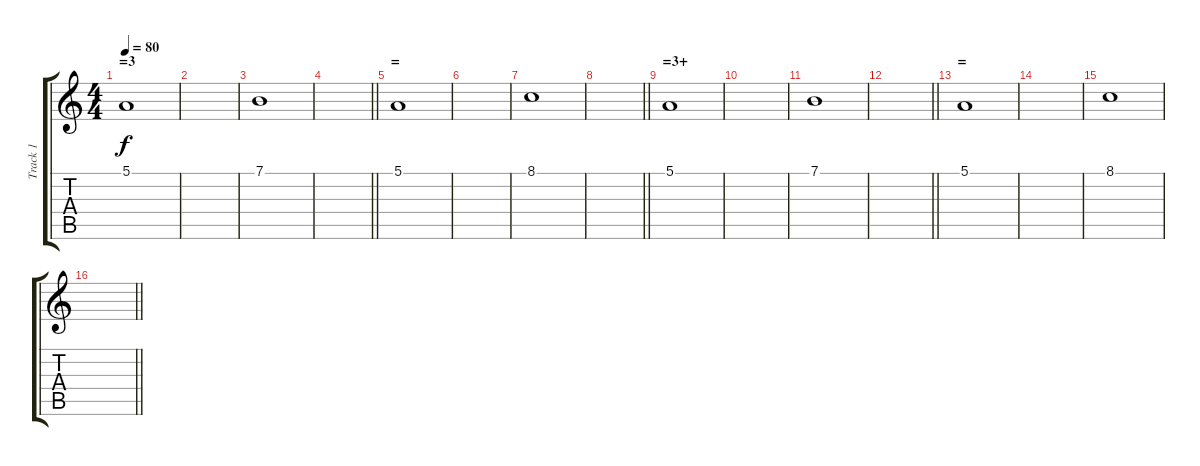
\track ("Track 1" "Track 1") {instrument pad1newage}
\staff {score tabs}
\tuning (E4 B3 G3 D3 A2 E2) {hide}
\ts (4 4)
\section ("" "=3")
\tempo 80
\clef g2
\ks c
5.1.1{dy f} |
|
7.1.1 |
\barLineRight lightlight
|
\section ("" "=")
5.1.1 |
|
8.1.1 |
\barLineRight lightlight
|
\section ("" "=3+")
5.1.1 |
|
7.1.1 |
\barLineRight lightlight
|
\section ("" "=")
5.1.1 |
|
8.1.1 |
\barLineRight lightlight
